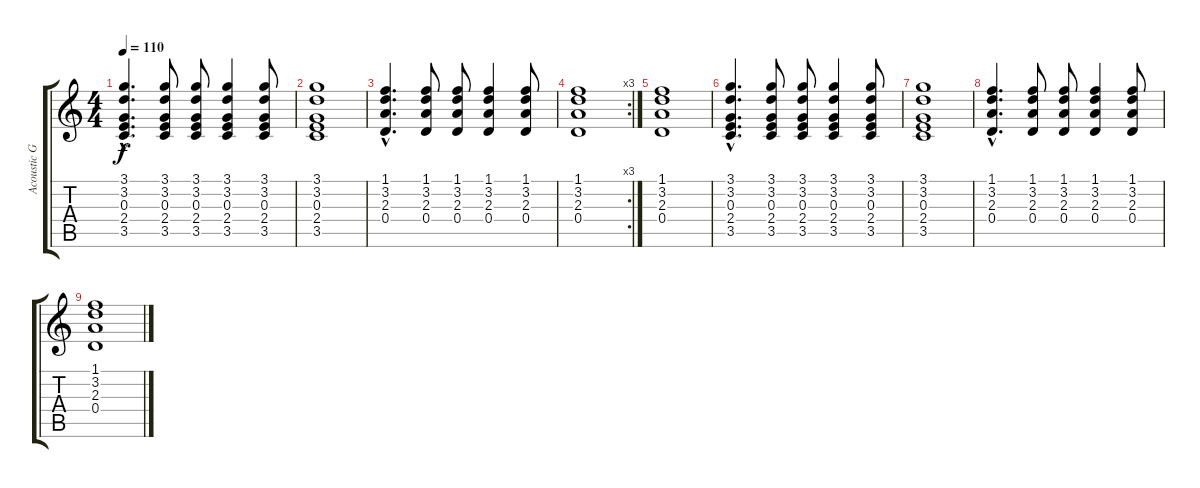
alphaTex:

\track ("Acoustic Guitar" "Acoustic G") {instrument acousticguitarsteel}
\staff {score tabs}
\tuning (E4 B3 G3 D3 A2 E2) {hide}
\ts (4 4)
\tempo 110
\clef g2
\ks c
(3.1{hac} 3.2{hac} 0.3{hac} 2.4{hac} 3.5{hac}).4{d dy f} (3.1 3.2 0.3 2.4 3.5).8 (3.1 3.2 0.3 2.4 3.5).8 (3.1 3.2 0.3 2.4 3.5).4 (3.1 3.2 0.3 2.4 3.5).8 |
(3.1 3.2 0.3 2.4 3.5).1 |
(1.1{hac} 3.2{hac} 2.3{hac} 0.4{hac}).4{d} (1.1 3.2 2.3 0.4).8 (1.1 3.2 2.3 0.4).8 (1.1 3.2 2.3 0.4).4 (1.1 3.2 2.3 0.4).8 |
\rc 3
(1.1 3.2 2.3 0.4).1 |
(1.1 3.2 2.3 0.4).1{volume 0} |
(3.1{hac} 3.2{hac} 0.3{hac} 2.4{hac} 3.5{hac}).4{d} (3.1 3.2 0.3 2.4 3.5).8 (3.1 3.2 0.3 2.4 3.5).8 (3.1 3.2 0.3 2.4 3.5).4 (3.1 3.2 0.3 2.4 3.5).8 |
(3.1 3.2 0.3 2.4 3.5).1 |
(1.1{hac} 3.2{hac} 2.3{hac} 0.4{hac}).4{d} (1.1 3.2 2.3 0.4).8 (1.1 3.2 2.3 0.4).8 (1.1 3.2 2.3 0.4).4 (1.1 3.2 2.3 0.4).8 |
(1.1 3.2 2.3 0.4).1
